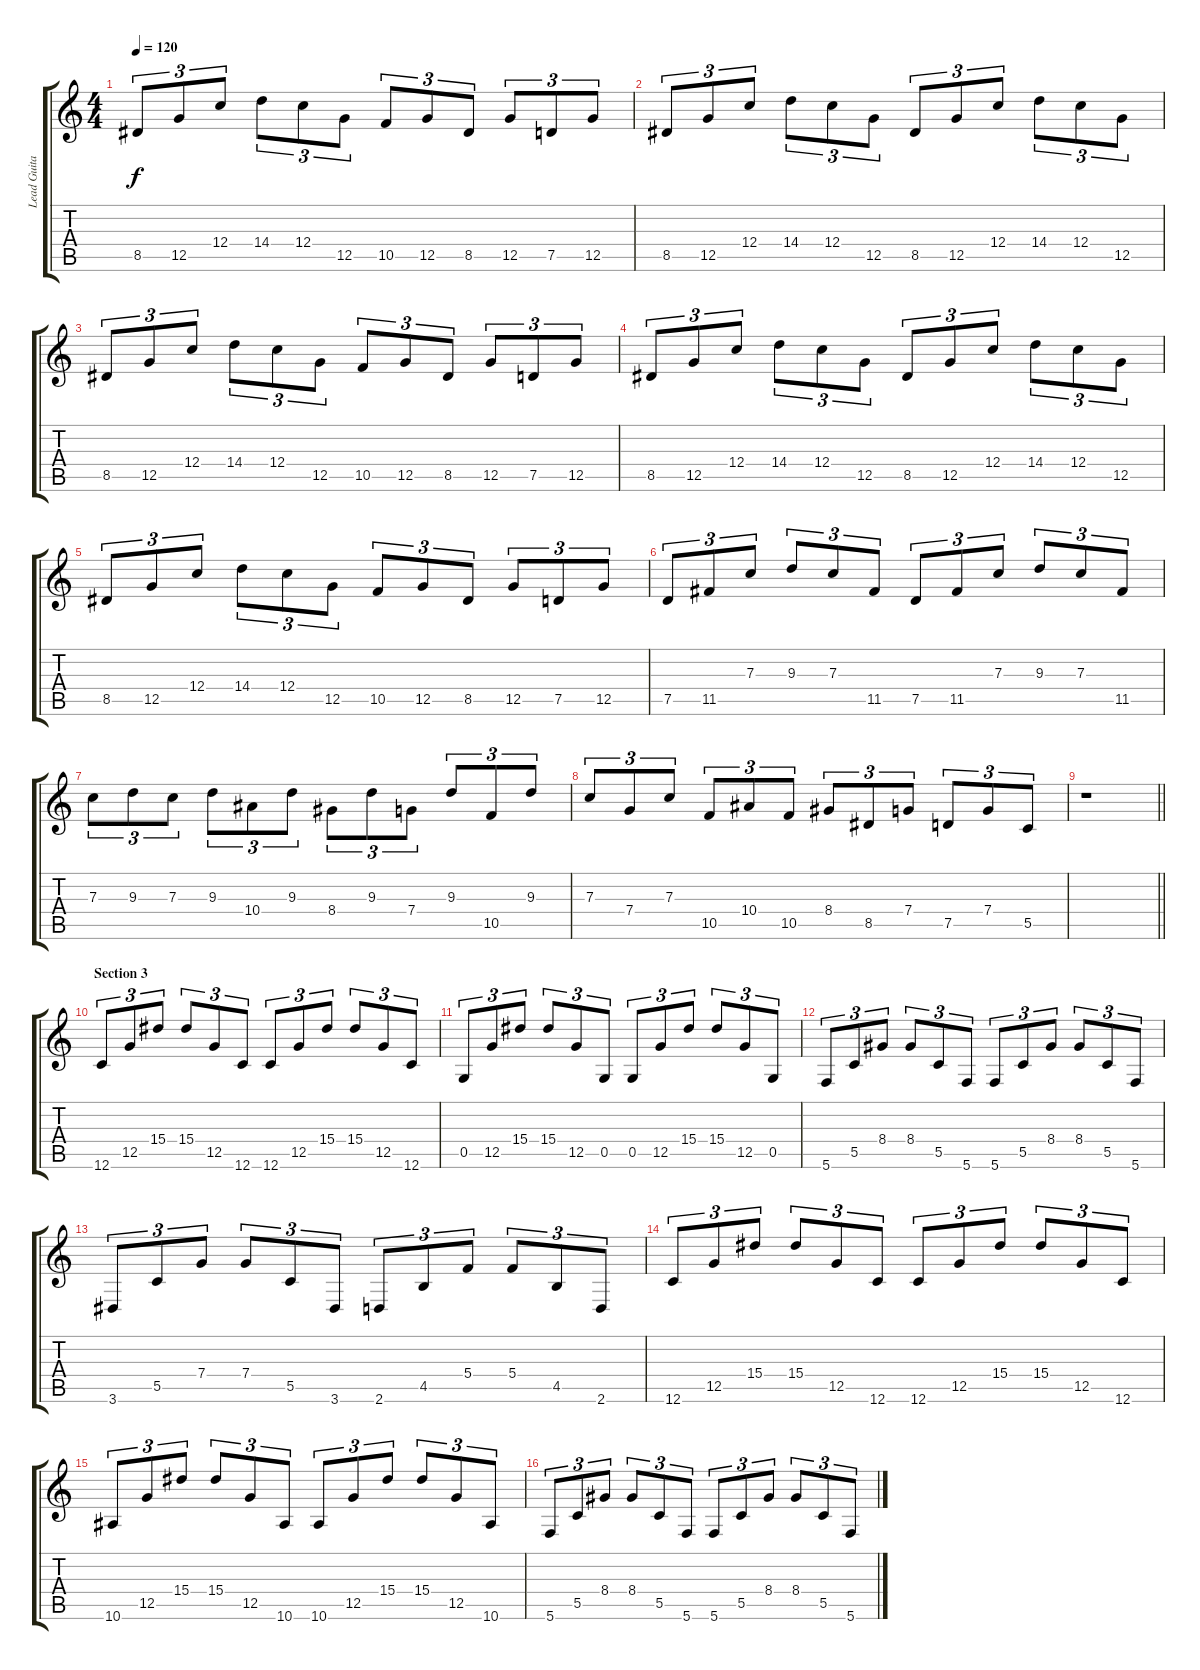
\track ("Lead Guitar" "Lead Guita") {instrument overdrivenguitar}
\staff {score tabs}
\tuning (D4 A3 F3 C3 G2 C2) {hide}
\ts (4 4)
\tempo 120
\clef g2
\ks c
8.5.8{tu (3 2) dy f} 12.5.8{tu (3 2)} 12.4.8{tu (3 2)} 14.4.8{tu (3 2)} 12.4.8{tu (3 2)} 12.5.8{tu (3 2)} 10.5.8{tu (3 2)} 12.5.8{tu (3 2)} 8.5.8{tu (3 2)} 12.5.8{tu (3 2)} 7.5.8{tu (3 2)} 12.5.8{tu (3 2)} |
8.5.8{tu (3 2)} 12.5.8{tu (3 2)} 12.4.8{tu (3 2)} 14.4.8{tu (3 2)} 12.4.8{tu (3 2)} 12.5.8{tu (3 2)} 8.5.8{tu (3 2)} 12.5.8{tu (3 2)} 12.4.8{tu (3 2)} 14.4.8{tu (3 2)} 12.4.8{tu (3 2)} 12.5.8{tu (3 2)} |
8.5.8{tu (3 2)} 12.5.8{tu (3 2)} 12.4.8{tu (3 2)} 14.4.8{tu (3 2)} 12.4.8{tu (3 2)} 12.5.8{tu (3 2)} 10.5.8{tu (3 2)} 12.5.8{tu (3 2)} 8.5.8{tu (3 2)} 12.5.8{tu (3 2)} 7.5.8{tu (3 2)} 12.5.8{tu (3 2)} |
8.5.8{tu (3 2)} 12.5.8{tu (3 2)} 12.4.8{tu (3 2)} 14.4.8{tu (3 2)} 12.4.8{tu (3 2)} 12.5.8{tu (3 2)} 8.5.8{tu (3 2)} 12.5.8{tu (3 2)} 12.4.8{tu (3 2)} 14.4.8{tu (3 2)} 12.4.8{tu (3 2)} 12.5.8{tu (3 2)} |
8.5.8{tu (3 2)} 12.5.8{tu (3 2)} 12.4.8{tu (3 2)} 14.4.8{tu (3 2)} 12.4.8{tu (3 2)} 12.5.8{tu (3 2)} 10.5.8{tu (3 2)} 12.5.8{tu (3 2)} 8.5.8{tu (3 2)} 12.5.8{tu (3 2)} 7.5.8{tu (3 2)} 12.5.8{tu (3 2)} |
7.5.8{tu (3 2)} 11.5.8{tu (3 2)} 7.3.8{tu (3 2)} 9.3.8{tu (3 2)} 7.3.8{tu (3 2)} 11.5.8{tu (3 2)} 7.5.8{tu (3 2)} 11.5.8{tu (3 2)} 7.3.8{tu (3 2)} 9.3.8{tu (3 2)} 7.3.8{tu (3 2)} 11.5.8{tu (3 2)} |
7.3.8{tu (3 2)} 9.3.8{tu (3 2)} 7.3.8{tu (3 2)} 9.3.8{tu (3 2)} 10.4.8{tu (3 2)} 9.3.8{tu (3 2)} 8.4.8{tu (3 2)} 9.3.8{tu (3 2)} 7.4.8{tu (3 2)} 9.3.8{tu (3 2)} 10.5.8{tu (3 2)} 9.3.8{tu (3 2)} |
7.3.8{tu (3 2)} 7.4.8{tu (3 2)} 7.3.8{tu (3 2)} 10.5.8{tu (3 2)} 10.4.8{tu (3 2)} 10.5.8{tu (3 2)} 8.4.8{tu (3 2)} 8.5.8{tu (3 2)} 7.4.8{tu (3 2)} 7.5.8{tu (3 2)} 7.4.8{tu (3 2)} 5.5.8{tu (3 2)} |
\barLineRight lightlight
r.1 |
\section ("" "Section 3")
12.6.8{tu (3 2)} 12.5.8{tu (3 2)} 15.4.8{tu (3 2)} 15.4.8{tu (3 2)} 12.5.8{tu (3 2)} 12.6.8{tu (3 2)} 12.6.8{tu (3 2)} 12.5.8{tu (3 2)} 15.4.8{tu (3 2)} 15.4.8{tu (3 2)} 12.5.8{tu (3 2)} 12.6.8{tu (3 2)} |
0.5.8{tu (3 2)} 12.5.8{tu (3 2)} 15.4.8{tu (3 2)} 15.4.8{tu (3 2)} 12.5.8{tu (3 2)} 0.5.8{tu (3 2)} 0.5.8{tu (3 2)} 12.5.8{tu (3 2)} 15.4.8{tu (3 2)} 15.4.8{tu (3 2)} 12.5.8{tu (3 2)} 0.5.8{tu (3 2)} |
5.6.8{tu (3 2)} 5.5.8{tu (3 2)} 8.4.8{tu (3 2)} 8.4.8{tu (3 2)} 5.5.8{tu (3 2)} 5.6.8{tu (3 2)} 5.6.8{tu (3 2)} 5.5.8{tu (3 2)} 8.4.8{tu (3 2)} 8.4.8{tu (3 2)} 5.5.8{tu (3 2)} 5.6.8{tu (3 2)} |
3.6.8{tu (3 2)} 5.5.8{tu (3 2)} 7.4.8{tu (3 2)} 7.4.8{tu (3 2)} 5.5.8{tu (3 2)} 3.6.8{tu (3 2)} 2.6.8{tu (3 2)} 4.5.8{tu (3 2)} 5.4.8{tu (3 2)} 5.4.8{tu (3 2)} 4.5.8{tu (3 2)} 2.6.8{tu (3 2)} |
12.6.8{tu (3 2)} 12.5.8{tu (3 2)} 15.4.8{tu (3 2)} 15.4.8{tu (3 2)} 12.5.8{tu (3 2)} 12.6.8{tu (3 2)} 12.6.8{tu (3 2)} 12.5.8{tu (3 2)} 15.4.8{tu (3 2)} 15.4.8{tu (3 2)} 12.5.8{tu (3 2)} 12.6.8{tu (3 2)} |
10.6.8{tu (3 2)} 12.5.8{tu (3 2)} 15.4.8{tu (3 2)} 15.4.8{tu (3 2)} 12.5.8{tu (3 2)} 10.6.8{tu (3 2)} 10.6.8{tu (3 2)} 12.5.8{tu (3 2)} 15.4.8{tu (3 2)} 15.4.8{tu (3 2)} 12.5.8{tu (3 2)} 10.6.8{tu (3 2)} |
5.6.8{tu (3 2)} 5.5.8{tu (3 2)} 8.4.8{tu (3 2)} 8.4.8{tu (3 2)} 5.5.8{tu (3 2)} 5.6.8{tu (3 2)} 5.6.8{tu (3 2)} 5.5.8{tu (3 2)} 8.4.8{tu (3 2)} 8.4.8{tu (3 2)} 5.5.8{tu (3 2)} 5.6.8{tu (3 2)}
